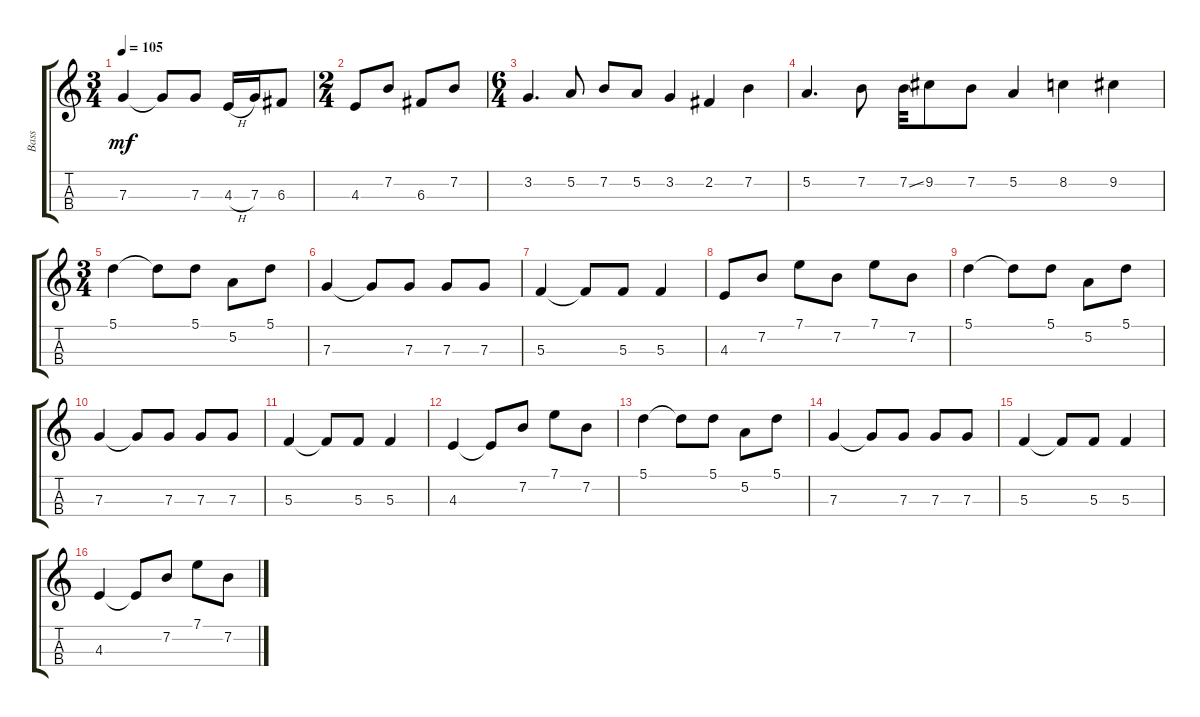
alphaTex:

\track ("Bass" "Bass") {instrument acousticguitarnylon}
\staff {score tabs}
\tuning (A3 E3 C3 G3) {hide}
\ts (3 4)
\tempo 105
\clef g2
\ks c
7.3.4{dy mf} 7.3{t}.8 7.3.8 4.3{h}.16 7.3.16 6.3.8 |
\ts (2 4)
4.3.8 7.2.8 6.3.8 7.2.8 |
\ts (6 4)
3.2.4{d} 5.2.8 7.2.8 5.2.8 3.2.4 2.2.4 7.2.4 |
5.2.4{d} 7.2.8 7.2{ss}.32 9.2.8 7.2.8 5.2.4 8.2.4 9.2.4 |
\ts (3 4)
5.1.4 5.1{t}.8 5.1.8 5.2.8 5.1.8 |
7.3.4 7.3{t}.8 7.3.8 7.3.8 7.3.8 |
5.3.4 5.3{t}.8 5.3.8 5.3.4 |
4.3.8 7.2.8 7.1.8 7.2.8 7.1.8 7.2.8 |
5.1.4 5.1{t}.8 5.1.8 5.2.8 5.1.8 |
7.3.4 7.3{t}.8 7.3.8 7.3.8 7.3.8 |
5.3.4 5.3{t}.8 5.3.8 5.3.4 |
4.3.4 4.3{t}.8 7.2.8 7.1.8 7.2.8 |
5.1.4 5.1{t}.8 5.1.8 5.2.8 5.1.8 |
7.3.4 7.3{t}.8 7.3.8 7.3.8 7.3.8 |
5.3.4 5.3{t}.8 5.3.8 5.3.4 |
4.3.4 4.3{t}.8 7.2.8 7.1.8 7.2.8
